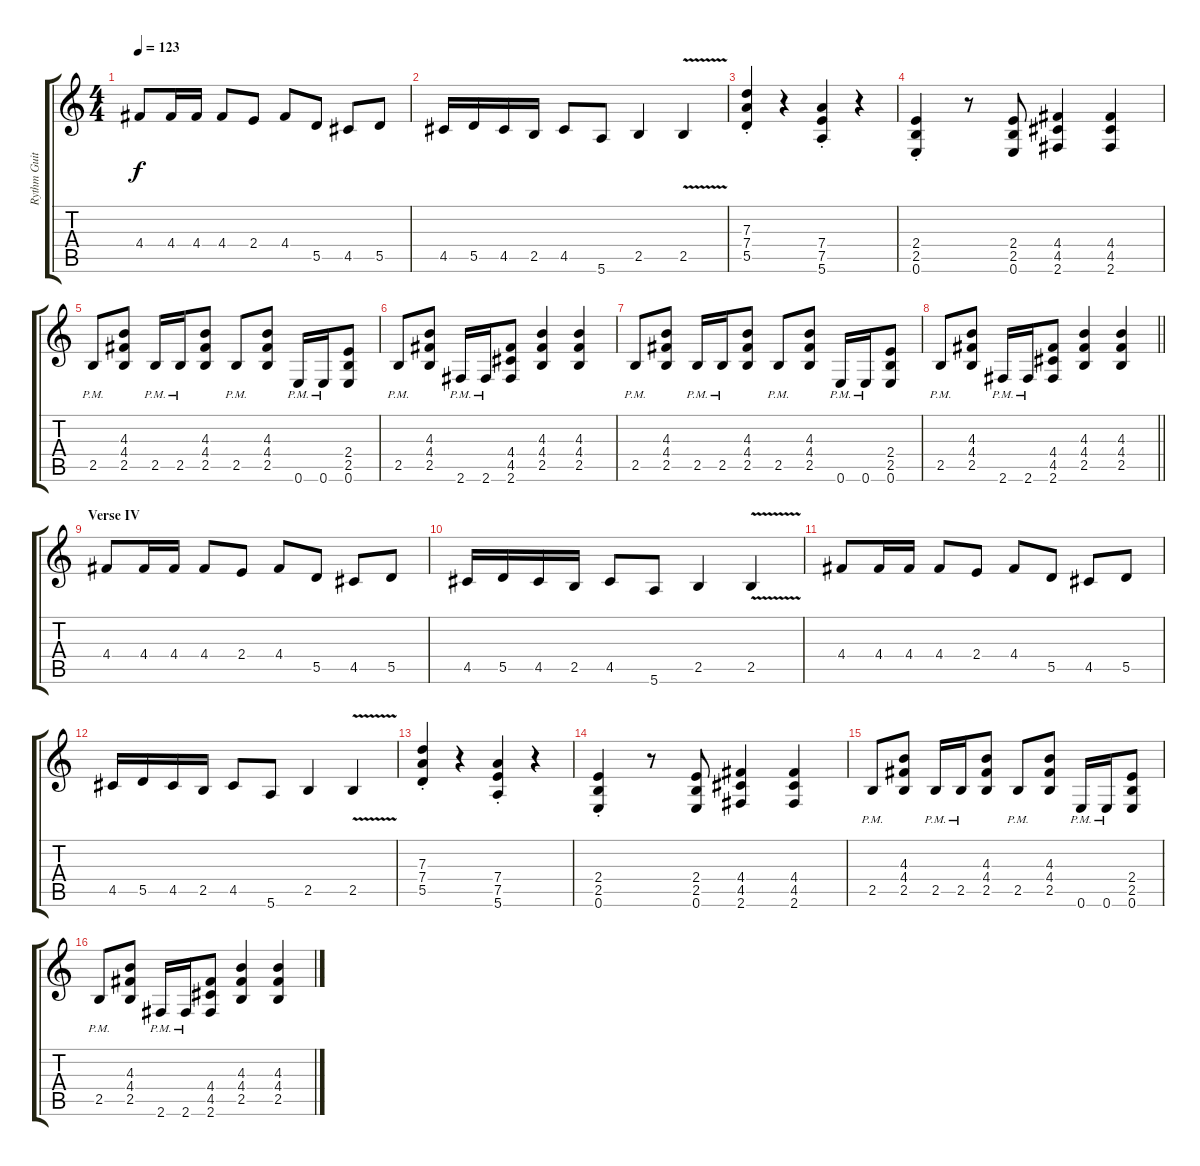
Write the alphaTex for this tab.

\track ("Rythm Guitar II" "Rythm Guit") {instrument overdrivenguitar}
\staff {score tabs}
\tuning (E4 B3 G3 D3 A2 E2) {hide}
\ts (4 4)
\tempo 123
\clef g2
\ks c
4.4.8{dy f} 4.4.16 4.4.16 4.4.8 2.4.8 4.4.8 5.5.8 4.5.8 5.5.8 |
4.5.16 5.5.16 4.5.16 2.5.16 4.5.8 5.6.8 2.5.4 2.5{v}.4 |
(7.3{st} 7.4{st} 5.5{st}).4{volume 10 balance 14 instrument overdrivenguitar} r.4 (7.4{st} 7.5{st} 5.6{st}).4 r.4 |
(2.4{st} 2.5{st} 0.6{st}).4 r.8 (2.4 2.5 0.6).8 (4.4 4.5 2.6).4 (4.4 4.5 2.6).4 |
2.5{pm}.8 (4.3 4.4 2.5).8 2.5{pm}.16 2.5{pm}.16 (4.3 4.4 2.5).8 2.5{pm}.8 (4.3 4.4 2.5).8 0.6{pm}.16 0.6{pm}.16 (2.4 2.5 0.6).8 |
2.5{pm}.8 (4.3 4.4 2.5).8 2.6{pm}.16 2.6{pm}.16 (4.4 4.5 2.6).8 (4.3 4.4 2.5).4 (4.3 4.4 2.5).4 |
2.5{pm}.8 (4.3 4.4 2.5).8 2.5{pm}.16 2.5{pm}.16 (4.3 4.4 2.5).8 2.5{pm}.8 (4.3 4.4 2.5).8 0.6{pm}.16 0.6{pm}.16 (2.4 2.5 0.6).8 |
\barLineRight lightlight
2.5{pm}.8 (4.3 4.4 2.5).8 2.6{pm}.16 2.6{pm}.16 (4.4 4.5 2.6).8 (4.3 4.4 2.5).4 (4.3 4.4 2.5).4 |
\section ("" "Verse IV")
4.4.8{volume 14 balance 12 instrument overdrivenguitar} 4.4.16 4.4.16 4.4.8 2.4.8 4.4.8 5.5.8 4.5.8 5.5.8 |
4.5.16 5.5.16 4.5.16 2.5.16 4.5.8 5.6.8 2.5.4 2.5{v}.4 |
4.4.8 4.4.16 4.4.16 4.4.8 2.4.8 4.4.8 5.5.8 4.5.8 5.5.8 |
4.5.16 5.5.16 4.5.16 2.5.16 4.5.8 5.6.8 2.5.4 2.5{v}.4 |
(7.3{st} 7.4{st} 5.5{st}).4{volume 10 balance 14 instrument overdrivenguitar} r.4 (7.4{st} 7.5{st} 5.6{st}).4 r.4 |
(2.4{st} 2.5{st} 0.6{st}).4 r.8 (2.4 2.5 0.6).8 (4.4 4.5 2.6).4 (4.4 4.5 2.6).4 |
2.5{pm}.8 (4.3 4.4 2.5).8 2.5{pm}.16 2.5{pm}.16 (4.3 4.4 2.5).8 2.5{pm}.8 (4.3 4.4 2.5).8 0.6{pm}.16 0.6{pm}.16 (2.4 2.5 0.6).8 |
2.5{pm}.8 (4.3 4.4 2.5).8 2.6{pm}.16 2.6{pm}.16 (4.4 4.5 2.6).8 (4.3 4.4 2.5).4 (4.3 4.4 2.5).4
